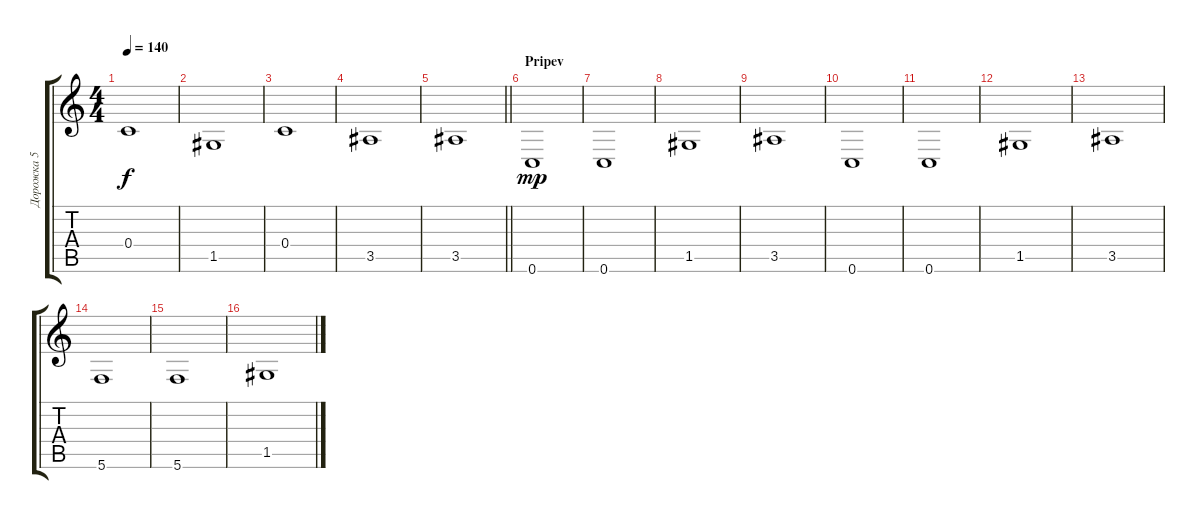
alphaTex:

\track ("Дорожка 5" "Дорожка 5") {instrument electricbassfinger}
\staff {score tabs}
\tuning (D4 A3 F3 C3 G2 C2) {hide}
\ts (4 4)
\tempo 140
\clef g2
\ks c
0.4.1{dy f} |
1.5.1 |
0.4.1 |
3.5.1 |
\barLineRight lightlight
3.5.1 |
\section ("" "Pripev")
0.6.1{dy mp} |
0.6.1 |
1.5.1 |
3.5.1 |
0.6.1 |
0.6.1 |
1.5.1 |
3.5.1 |
5.6.1 |
5.6.1 |
1.5.1
